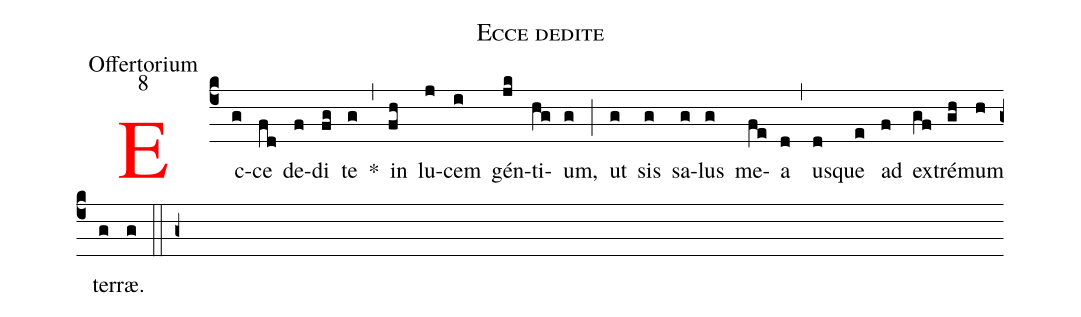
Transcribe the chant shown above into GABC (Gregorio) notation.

name:Ecce dedite;
office-part:Offertorium;
mode:8;
%%
(c4) <v>\textcolor{red}{E}</v> c(g)ce(fd) de(f)di(fg) te(g) *(,) in(fh) lu(j)cem(i) gén(jk)ti(hg)um,(g) (;) ut(g) sis(g) sa(g)lus(g) me(fe)a(d) (,) us(d)que(e) ad(f) ex(gf)tré(gh)mum(h) ter(g)ræ.(g) (::g+)
